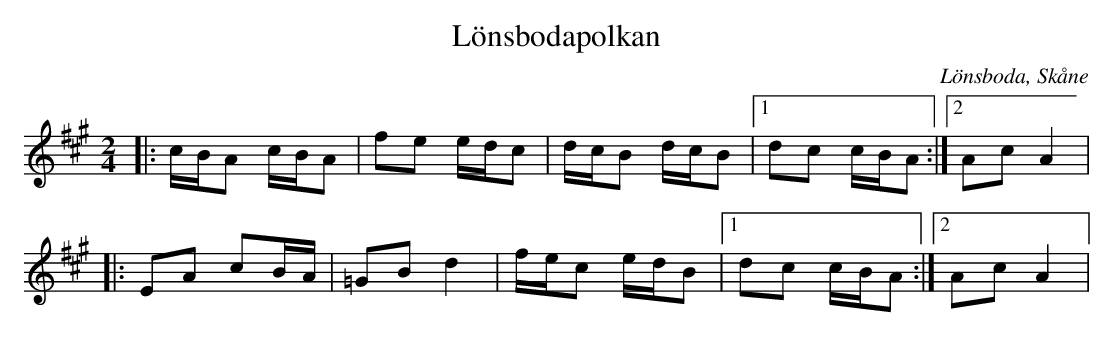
X:1
T:Lönsbodapolkan
O:Lönsboda, Skåne
M:2/4
L:1/8
K:A
|: c/B/A c/B/A | fe e/d/c | d/c/B d/c/B |1 dc c/B/A :|2 Ac A2 |
|:EA cB/A/ | =GB d2 | f/e/c e/d/B |1 dc c/B/A :|2 Ac A2 |
